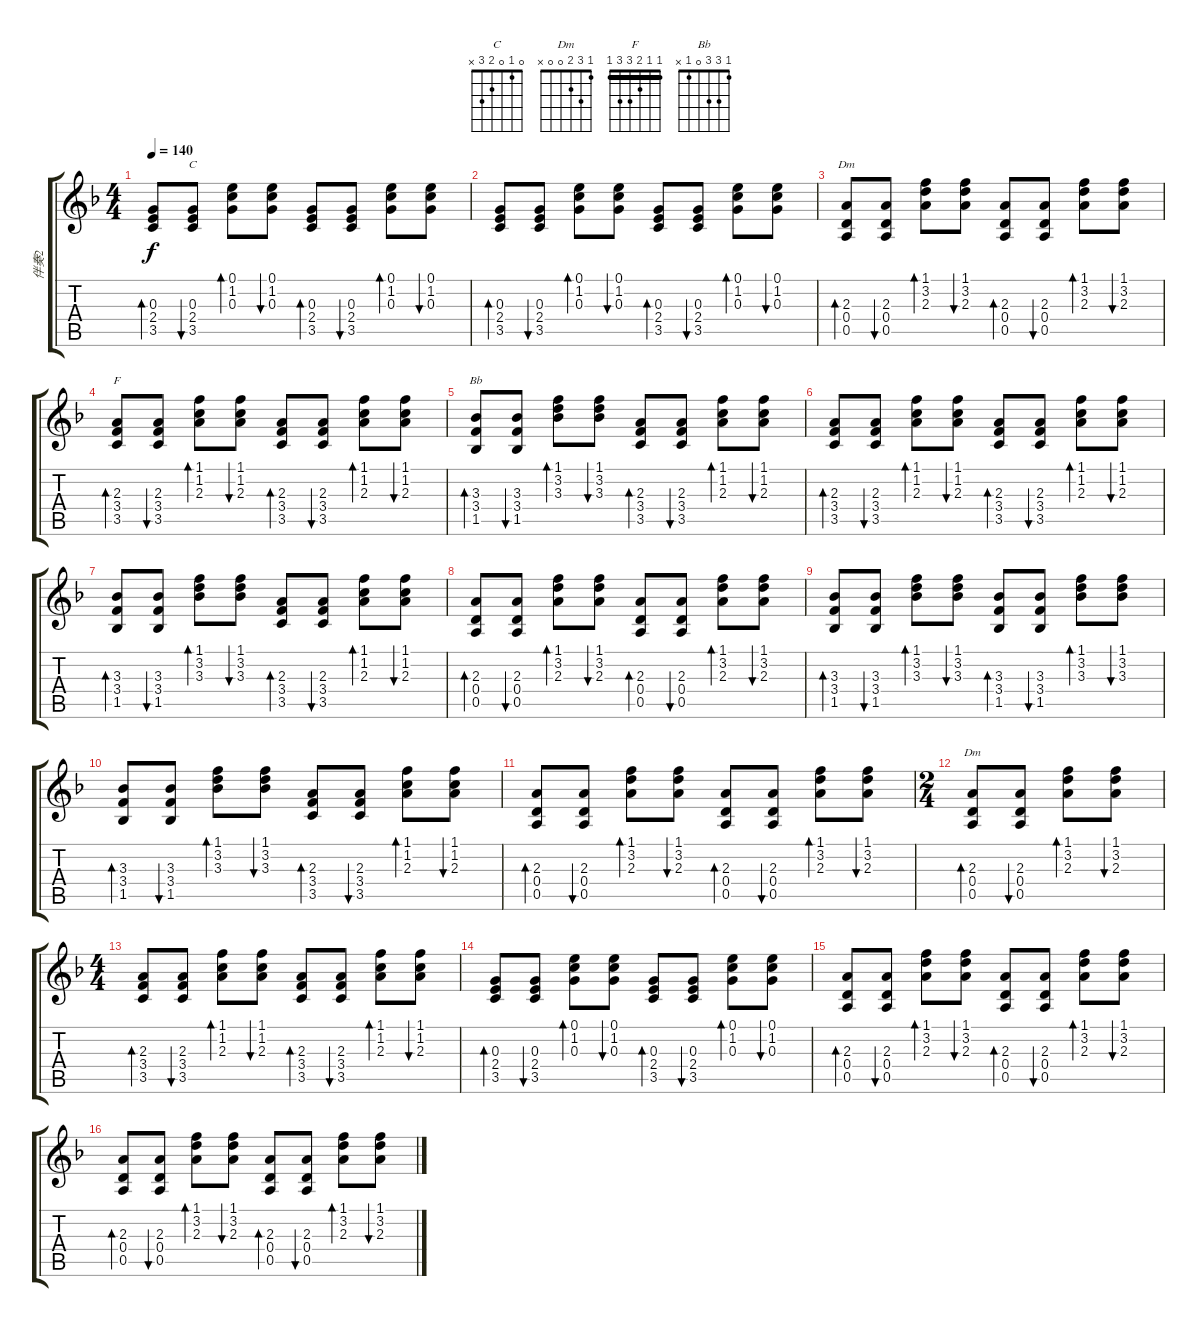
\track ("伴奏2" "伴奏2") {instrument acousticguitarsteel}
\staff {score tabs}
\tuning (E4 B3 G3 D3 A2 E2) {hide}
\chord ("C" 0 1 0 2 3 x)
\chord ("Dm" 1 3 2 0 x x)
\chord ("F" 1 1 2 3 3 1) {barre 1}
\chord ("Bb" 1 3 3 0 1 x)
\chord ("Dm" 1 3 2 0 0 x)
\ts (4 4)
\tempo 140
\clef g2
\ks dminor
(0.3 2.4 3.5).8{bd 60 dy f} (0.3 2.4 3.5).8{bu 60 ch "C"} (0.1 1.2 0.3).8{bd 60} (0.1 1.2 0.3).8{bu 60} (0.3 2.4 3.5).8{bd 60} (0.3 2.4 3.5).8{bu 60} (0.1 1.2 0.3).8{bd 60} (0.1 1.2 0.3).8{bu 60} |
(0.3 2.4 3.5).8{bd 60} (0.3 2.4 3.5).8{bu 60} (0.1 1.2 0.3).8{bd 60} (0.1 1.2 0.3).8{bu 60} (0.3 2.4 3.5).8{bd 60} (0.3 2.4 3.5).8{bu 60} (0.1 1.2 0.3).8{bd 60} (0.1 1.2 0.3).8{bu 60} |
(2.3 0.4 0.5).8{bd 60 ch "Dm"} (2.3 0.4 0.5).8{bu 60} (1.1 3.2 2.3).8{bd 60} (1.1 3.2 2.3).8{bu 60} (2.3 0.4 0.5).8{bd 60} (2.3 0.4 0.5).8{bu 60} (1.1 3.2 2.3).8{bd 60} (1.1 3.2 2.3).8{bu 60} |
(2.3 3.4 3.5).8{bd 60 ch "F"} (2.3 3.4 3.5).8{bu 60} (1.1 1.2 2.3).8{bd 60} (1.1 1.2 2.3).8{bu 60} (2.3 3.4 3.5).8{bd 60} (2.3 3.4 3.5).8{bu 60} (1.1 1.2 2.3).8{bd 60} (1.1 1.2 2.3).8{bu 60} |
(3.3 3.4 1.5).8{bd 60 ch "Bb"} (3.3 3.4 1.5).8{bu 60} (1.1 3.2 3.3).8{bd 60} (1.1 3.2 3.3).8{bu 60} (2.3 3.4 3.5).8{bd 60} (2.3 3.4 3.5).8{bu 60} (1.1 1.2 2.3).8{bd 60} (1.1 1.2 2.3).8{bu 60} |
(2.3 3.4 3.5).8{bd 60} (2.3 3.4 3.5).8{bu 60} (1.1 1.2 2.3).8{bd 60} (1.1 1.2 2.3).8{bu 60} (2.3 3.4 3.5).8{bd 60} (2.3 3.4 3.5).8{bu 60} (1.1 1.2 2.3).8{bd 60} (1.1 1.2 2.3).8{bu 60} |
(3.3 3.4 1.5).8{bd 60} (3.3 3.4 1.5).8{bu 60} (1.1 3.2 3.3).8{bd 60} (1.1 3.2 3.3).8{bu 60} (2.3 3.4 3.5).8{bd 60} (2.3 3.4 3.5).8{bu 60} (1.1 1.2 2.3).8{bd 60} (1.1 1.2 2.3).8{bu 60} |
(2.3 0.4 0.5).8{bd 60} (2.3 0.4 0.5).8{bu 60} (1.1 3.2 2.3).8{bd 60} (1.1 3.2 2.3).8{bu 60} (2.3 0.4 0.5).8{bd 60} (2.3 0.4 0.5).8{bu 60} (1.1 3.2 2.3).8{bd 60} (1.1 3.2 2.3).8{bu 60} |
(3.3 3.4 1.5).8{bd 60} (3.3 3.4 1.5).8{bu 60} (1.1 3.2 3.3).8{bd 60} (1.1 3.2 3.3).8{bu 60} (3.3 3.4 1.5).8{bd 60} (3.3 3.4 1.5).8{bu 60} (1.1 3.2 3.3).8{bd 60} (1.1 3.2 3.3).8{bu 60} |
(3.3 3.4 1.5).8{bd 60} (3.3 3.4 1.5).8{bu 60} (1.1 3.2 3.3).8{bd 60} (1.1 3.2 3.3).8{bu 60} (2.3 3.4 3.5).8{bd 60} (2.3 3.4 3.5).8{bu 60} (1.1 1.2 2.3).8{bd 60} (1.1 1.2 2.3).8{bu 60} |
(2.3 0.4 0.5).8{bd 60} (2.3 0.4 0.5).8{bu 60} (1.1 3.2 2.3).8{bd 60} (1.1 3.2 2.3).8{bu 60} (2.3 0.4 0.5).8{bd 60} (2.3 0.4 0.5).8{bu 60} (1.1 3.2 2.3).8{bd 60} (1.1 3.2 2.3).8{bu 60} |
\ts (2 4)
(2.3 0.4 0.5).8{bd 60 ch "Dm"} (2.3 0.4 0.5).8{bu 60} (1.1 3.2 2.3).8{bd 60} (1.1 3.2 2.3).8{bu 60} |
\ts (4 4)
(2.3 3.4 3.5).8{bd 60} (2.3 3.4 3.5).8{bu 60} (1.1 1.2 2.3).8{bd 60} (1.1 1.2 2.3).8{bu 60} (2.3 3.4 3.5).8{bd 60} (2.3 3.4 3.5).8{bu 60} (1.1 1.2 2.3).8{bd 60} (1.1 1.2 2.3).8{bu 60} |
(0.3 2.4 3.5).8{bd 60} (0.3 2.4 3.5).8{bu 60} (0.1 1.2 0.3).8{bd 60} (0.1 1.2 0.3).8{bu 60} (0.3 2.4 3.5).8{bd 60} (0.3 2.4 3.5).8{bu 60} (0.1 1.2 0.3).8{bd 60} (0.1 1.2 0.3).8{bu 60} |
(2.3 0.4 0.5).8{bd 60} (2.3 0.4 0.5).8{bu 60} (1.1 3.2 2.3).8{bd 60} (1.1 3.2 2.3).8{bu 60} (2.3 0.4 0.5).8{bd 60} (2.3 0.4 0.5).8{bu 60} (1.1 3.2 2.3).8{bd 60} (1.1 3.2 2.3).8{bu 60} |
(2.3 0.4 0.5).8{bd 60} (2.3 0.4 0.5).8{bu 60} (1.1 3.2 2.3).8{bd 60} (1.1 3.2 2.3).8{bu 60} (2.3 0.4 0.5).8{bd 60} (2.3 0.4 0.5).8{bu 60} (1.1 3.2 2.3).8{bd 60} (1.1 3.2 2.3).8{bu 60}
